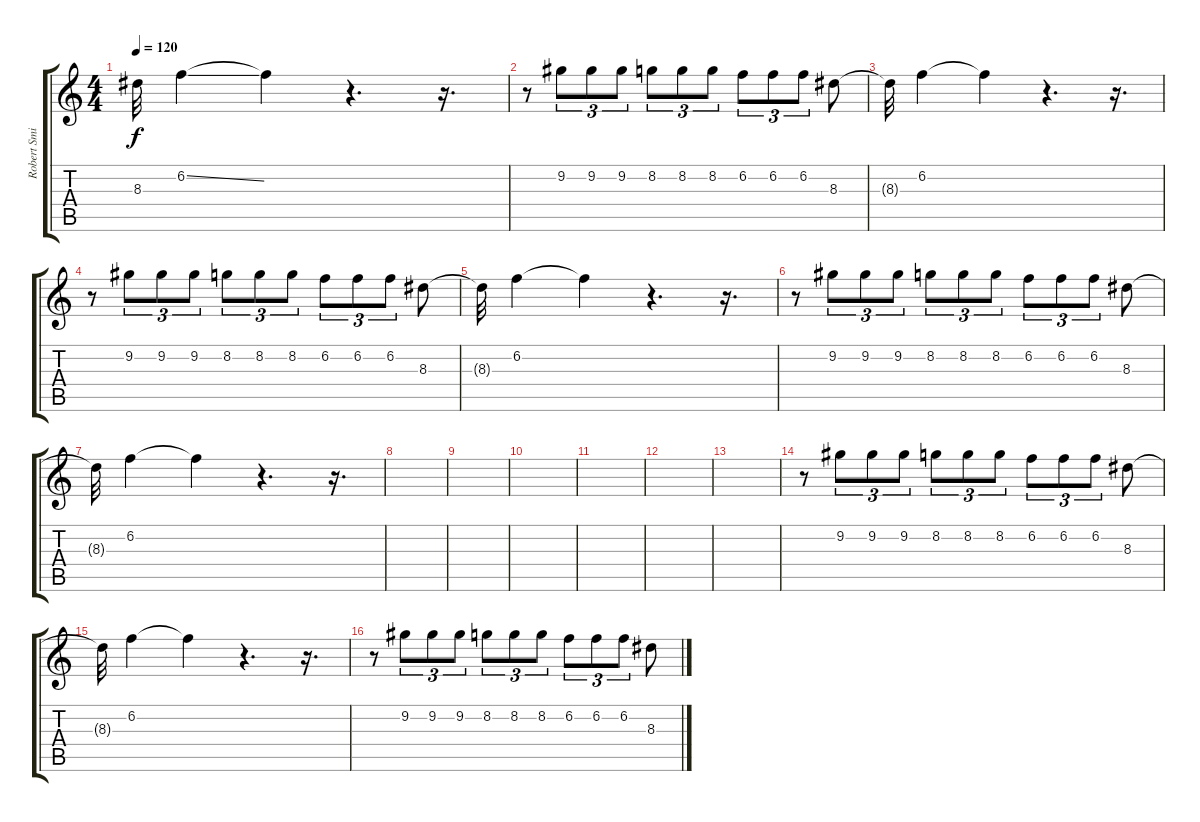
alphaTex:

\track ("Robert Smith" "Robert Smi") {instrument electricguitarclean}
\staff {score tabs}
\tuning (E4 B3 G3 D3 A2 E2) {hide}
\ts (4 4)
\tempo 120
\clef g2
\ks c
8.3{t}.32{dy f} 6.2{ss}.4 6.2{t}.4 r.4{d} r.16{d} |
r.8 9.2.8{tu (3 2)} 9.2.8{tu (3 2)} 9.2.8{tu (3 2)} 8.2.8{tu (3 2)} 8.2.8{tu (3 2)} 8.2.8{tu (3 2)} 6.2.8{tu (3 2)} 6.2.8{tu (3 2)} 6.2.8{tu (3 2)} 8.3.8 |
8.3{t}.32 6.2.4 6.2{t}.4 r.4{d} r.16{d} |
r.8 9.2.8{tu (3 2)} 9.2.8{tu (3 2)} 9.2.8{tu (3 2)} 8.2.8{tu (3 2)} 8.2.8{tu (3 2)} 8.2.8{tu (3 2)} 6.2.8{tu (3 2)} 6.2.8{tu (3 2)} 6.2.8{tu (3 2)} 8.3.8 |
8.3{t}.32 6.2.4 6.2{t}.4 r.4{d} r.16{d} |
r.8 9.2.8{tu (3 2)} 9.2.8{tu (3 2)} 9.2.8{tu (3 2)} 8.2.8{tu (3 2)} 8.2.8{tu (3 2)} 8.2.8{tu (3 2)} 6.2.8{tu (3 2)} 6.2.8{tu (3 2)} 6.2.8{tu (3 2)} 8.3.8 |
8.3{t}.32 6.2.4 6.2{t}.4 r.4{d} r.16{d} |
|
|
|
|
|
|
r.8 9.2.8{tu (3 2) volume 5} 9.2.8{tu (3 2)} 9.2.8{tu (3 2)} 8.2.8{tu (3 2)} 8.2.8{tu (3 2)} 8.2.8{tu (3 2)} 6.2.8{tu (3 2)} 6.2.8{tu (3 2)} 6.2.8{tu (3 2)} 8.3.8 |
8.3{t}.32 6.2.4 6.2{t}.4 r.4{d} r.16{d} |
r.8 9.2.8{tu (3 2)} 9.2.8{tu (3 2)} 9.2.8{tu (3 2)} 8.2.8{tu (3 2)} 8.2.8{tu (3 2)} 8.2.8{tu (3 2)} 6.2.8{tu (3 2)} 6.2.8{tu (3 2)} 6.2.8{tu (3 2)} 8.3.8
